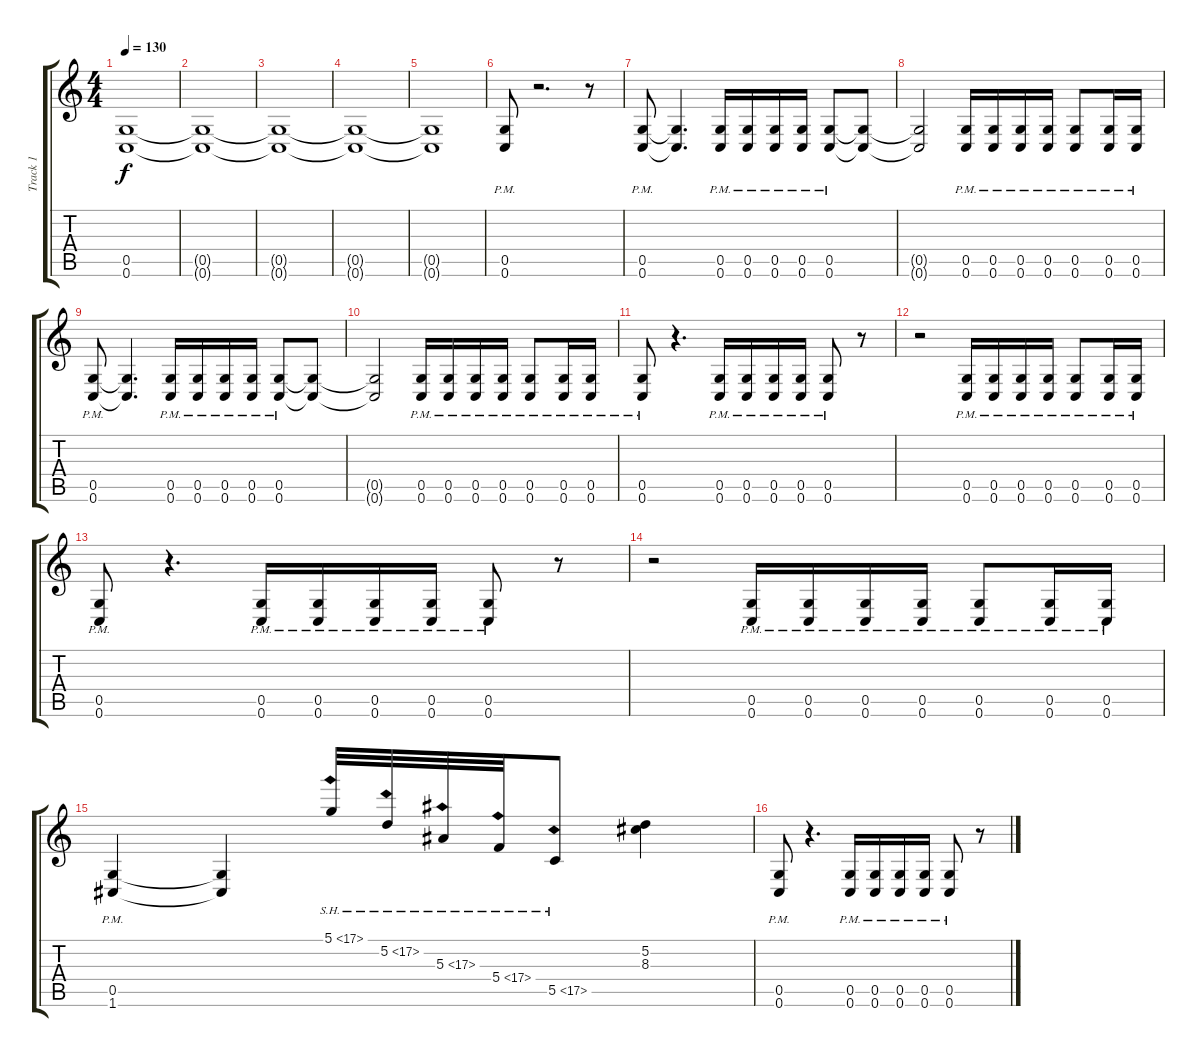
\track ("Track 1" "Track 1") {instrument distortionguitar}
\staff {score tabs}
\tuning (D4 A3 F3 C3 G2 C2) {hide}
\ts (4 4)
\tempo 130
\clef g2
\ks c
(0.5 0.6).1{dy f} |
(0.5{t} 0.6{t}).1 |
(0.5{t} 0.6{t}).1 |
(0.5{t} 0.6{t}).1 |
(0.5{t} 0.6{t}).1 |
(0.5{pm} 0.6{pm}).8 r.2{d} r.8 |
(0.5{pm} 0.6{pm}).8 (0.5{t} 0.6{t}).4{d} (0.5{pm} 0.6{pm}).16 (0.5{pm} 0.6{pm}).16 (0.5{pm} 0.6{pm}).16 (0.5{pm} 0.6{pm}).16 (0.5{pm} 0.6{pm}).8 (0.5{t} 0.6{t}).8 |
(0.5{t} 0.6{t}).2 (0.5{pm} 0.6{pm}).16 (0.5{pm} 0.6{pm}).16 (0.5{pm} 0.6{pm}).16 (0.5{pm} 0.6{pm}).16 (0.5{pm} 0.6{pm}).8 (0.5{pm} 0.6{pm}).16 (0.5{pm} 0.6{pm}).16 |
(0.5{pm} 0.6{pm}).8 (0.5{t} 0.6{t}).4{d} (0.5{pm} 0.6{pm}).16 (0.5{pm} 0.6{pm}).16 (0.5{pm} 0.6{pm}).16 (0.5{pm} 0.6{pm}).16 (0.5{pm} 0.6{pm}).8 (0.5{t} 0.6{t}).8 |
(0.5{t} 0.6{t}).2 (0.5{pm} 0.6{pm}).16 (0.5{pm} 0.6{pm}).16 (0.5{pm} 0.6{pm}).16 (0.5{pm} 0.6{pm}).16 (0.5{pm} 0.6{pm}).8 (0.5{pm} 0.6{pm}).16 (0.5{pm} 0.6{pm}).16 |
(0.5{pm} 0.6{pm}).8 r.4{d} (0.5{pm} 0.6{pm}).16 (0.5{pm} 0.6{pm}).16 (0.5{pm} 0.6{pm}).16 (0.5{pm} 0.6{pm}).16 (0.5{pm} 0.6{pm}).8 r.8 |
r.2 (0.5{pm} 0.6{pm}).16 (0.5{pm} 0.6{pm}).16 (0.5{pm} 0.6{pm}).16 (0.5{pm} 0.6{pm}).16 (0.5{pm} 0.6{pm}).8 (0.5{pm} 0.6{pm}).16 (0.5{pm} 0.6{pm}).16 |
(0.5{pm} 0.6{pm}).8 r.4{d} (0.5{pm} 0.6{pm}).16 (0.5{pm} 0.6{pm}).16 (0.5{pm} 0.6{pm}).16 (0.5{pm} 0.6{pm}).16 (0.5{pm} 0.6{pm}).8 r.8 |
r.2 (0.5{pm} 0.6{pm}).16 (0.5{pm} 0.6{pm}).16 (0.5{pm} 0.6{pm}).16 (0.5{pm} 0.6{pm}).16 (0.5{pm} 0.6{pm}).8 (0.5{pm} 0.6{pm}).16 (0.5{pm} 0.6{pm}).16 |
(0.5{pm} 1.6{pm}).4 (0.5{t} 1.6{t}).4 5.1{sh 12}.32 5.2{sh 12}.32 5.3{sh 12}.32 5.4{sh 12}.32 5.5{sh 12}.8 (5.2 8.3).4 |
(0.5{pm} 0.6{pm}).8 r.4{d} (0.5{pm} 0.6{pm}).16 (0.5{pm} 0.6{pm}).16 (0.5{pm} 0.6{pm}).16 (0.5{pm} 0.6{pm}).16 (0.5{pm} 0.6{pm}).8 r.8
